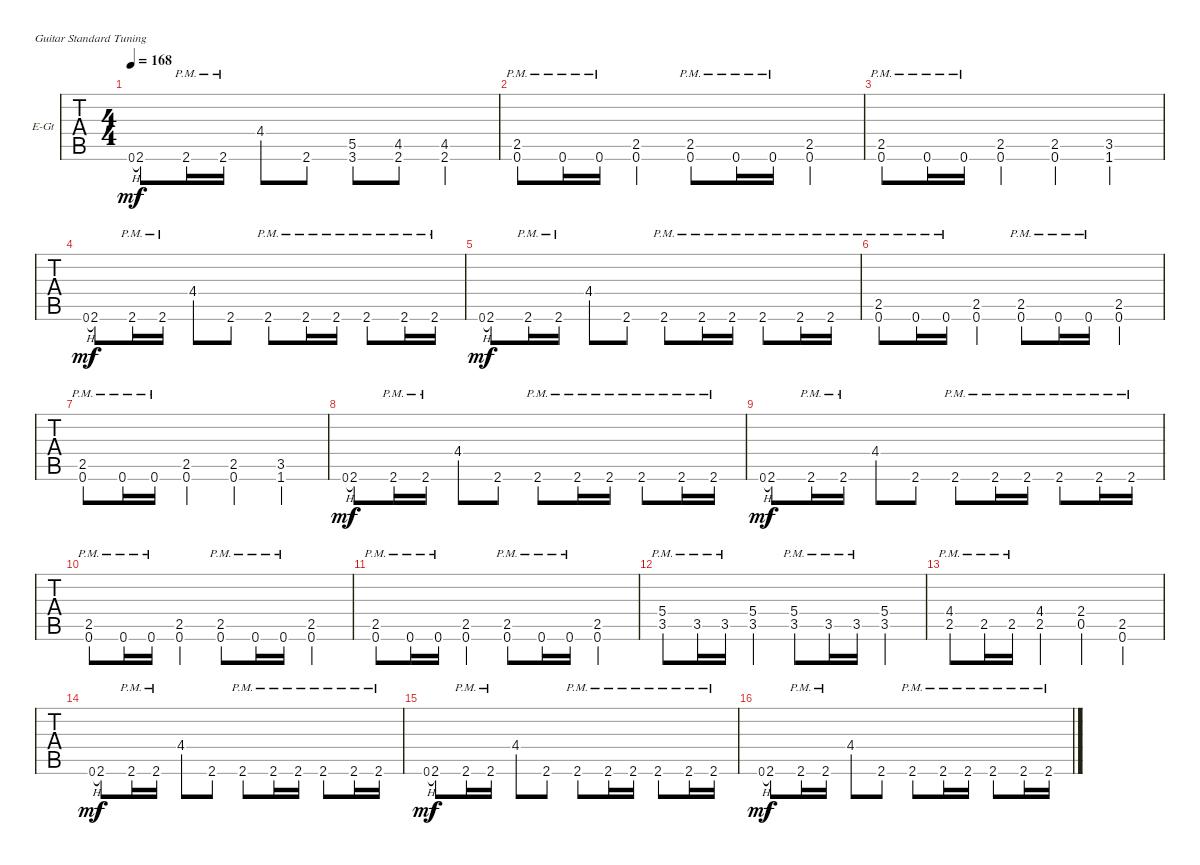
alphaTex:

\bracketExtendMode groupsimilarinstruments
\firstSystemTrackNameOrientation horizontal
\otherSystemsTrackNameOrientation horizontal
\track ("Guitar 02" "E-Gt") {instrument overdrivenguitar}
\staff {tabs}
\tuning (E4 B3 G3 D3 A2 E2)
\ts (4 4)
\tempo 168
\clef g2
\ks c
0.6{h}.8{gr onbeat dy mf} 2.6.8{dy f} 2.6{pm}.16 2.6{pm}.16 4.4.8 2.6.8 (5.5 3.6).8 (4.5 2.6).8 (4.5 2.6).4 |
(2.5{pm} 0.6{pm}).8 0.6{pm}.16 0.6{pm}.16 (2.5 0.6).4 (2.5{pm} 0.6{pm}).8 0.6{pm}.16 0.6{pm}.16 (2.5 0.6).4 |
(2.5{pm} 0.6{pm}).8 0.6{pm}.16 0.6{pm}.16 (2.5 0.6).4 (2.5 0.6).4 (3.5 1.6).4 |
0.6{h}.8{gr onbeat dy mf} 2.6.8{dy f} 2.6{pm}.16 2.6{pm}.16 4.4.8 2.6.8 2.6{pm}.8 2.6{pm}.16 2.6{pm}.16 2.6{pm}.8 2.6{pm}.16 2.6{pm}.16 |
0.6{h}.8{gr onbeat dy mf} 2.6.8{dy f} 2.6{pm}.16 2.6{pm}.16 4.4.8 2.6.8 2.6{pm}.8 2.6{pm}.16 2.6{pm}.16 2.6{pm}.8 2.6{pm}.16 2.6{pm}.16 |
(2.5{pm} 0.6{pm}).8 0.6{pm}.16 0.6{pm}.16 (2.5 0.6).4 (2.5{pm} 0.6{pm}).8 0.6{pm}.16 0.6{pm}.16 (2.5 0.6).4 |
(2.5{pm} 0.6{pm}).8 0.6{pm}.16 0.6{pm}.16 (2.5 0.6).4 (2.5 0.6).4 (3.5 1.6).4 |
0.6{h}.8{gr onbeat dy mf} 2.6.8{dy f} 2.6{pm}.16 2.6{pm}.16 4.4.8 2.6.8 2.6{pm}.8 2.6{pm}.16 2.6{pm}.16 2.6{pm}.8 2.6{pm}.16 2.6{pm}.16 |
0.6{h}.8{gr onbeat dy mf} 2.6.8{dy f} 2.6{pm}.16 2.6{pm}.16 4.4.8 2.6.8 2.6{pm}.8 2.6{pm}.16 2.6{pm}.16 2.6{pm}.8 2.6{pm}.16 2.6{pm}.16 |
(2.5{pm} 0.6{pm}).8 0.6{pm}.16 0.6{pm}.16 (2.5 0.6).4 (2.5{pm} 0.6{pm}).8 0.6{pm}.16 0.6{pm}.16 (2.5 0.6).4 |
(2.5{pm} 0.6{pm}).8 0.6{pm}.16 0.6{pm}.16 (2.5 0.6).4 (2.5{pm} 0.6{pm}).8 0.6{pm}.16 0.6{pm}.16 (2.5 0.6).4 |
(5.4{pm} 3.5{pm}).8 3.5{pm}.16 3.5{pm}.16 (5.4 3.5).4 (5.4{pm} 3.5{pm}).8 3.5{pm}.16 3.5{pm}.16 (5.4 3.5).4 |
(4.4{pm} 2.5{pm}).8 2.5{pm}.16 2.5{pm}.16 (4.4 2.5).4 (2.4 0.5).4 (2.5 0.6).4 |
0.6{h}.8{gr onbeat dy mf} 2.6.8{dy f} 2.6{pm}.16 2.6{pm}.16 4.4.8 2.6.8 2.6{pm}.8 2.6{pm}.16 2.6{pm}.16 2.6{pm}.8 2.6{pm}.16 2.6{pm}.16 |
0.6{h}.8{gr onbeat dy mf} 2.6.8{dy f} 2.6{pm}.16 2.6{pm}.16 4.4.8 2.6.8 2.6{pm}.8 2.6{pm}.16 2.6{pm}.16 2.6{pm}.8 2.6{pm}.16 2.6{pm}.16 |
0.6{h}.8{gr onbeat dy mf} 2.6.8{dy f} 2.6{pm}.16 2.6{pm}.16 4.4.8 2.6.8 2.6{pm}.8 2.6{pm}.16 2.6{pm}.16 2.6{pm}.8 2.6{pm}.16 2.6{pm}.16
